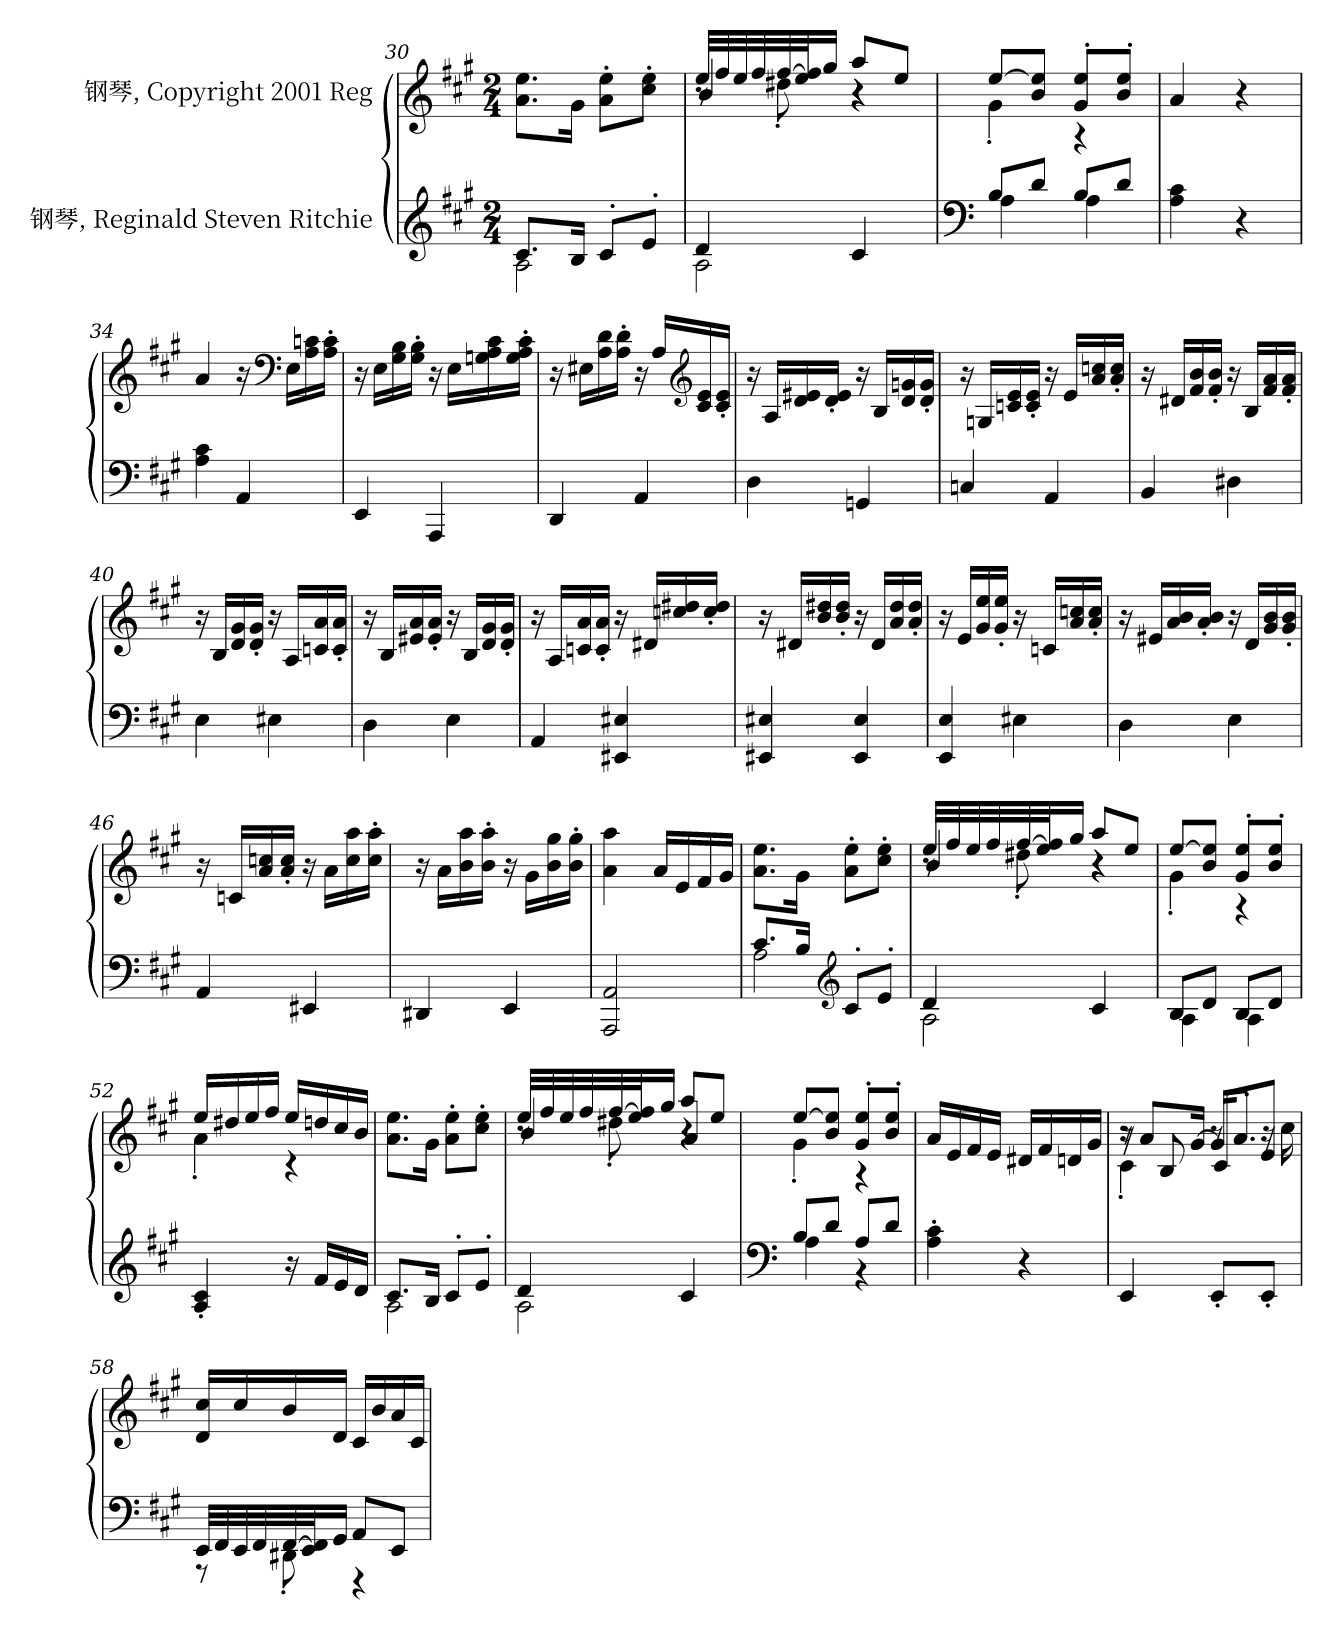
**kern	**kern
*part2	*part1
*staff2	*staff1
*I"钢琴, Reginald Steven Ritchie	*I"钢琴, Copyright 2001 Reg
*clefG2	*clefG2
*k[f#c#g#]	*k[f#c#g#]
*M2/4	*M2/4
=30	=30
*^	*
8.c#/L	2A\	8.a\ 8.ee\L
16B/Jk	.	16g#\Jk
8c#'/L	.	8a\' 8ee\'L
8e'/J	.	8cc#\' 8ee\'J
=31	=31	=31
*	*	*^
*	*	*	*^
4d/	2A\	32ee/LLL	8r	4b/
.	.	32ff#/	.	.
.	.	32ee/	.	.
.	.	32ff#/	.	.
.	.	[32ff#/	8dd#X'\	.
.	.	32ee/ 32ff#/]J	.	.
.	.	16gg#/JJ	.	.
4c#/	.	8aa/L	4r	4r
.	.	8ee/J	.	.
*	*	*v	*v	*v
=32	=32	=32
*clefF4	*	*
*	*	*^
8B/L	4A\	[8ee/L	4g#'\
8d/J	.	8b/ 8ee/]J	.
8B/L	4A\	8g#/' 8ee/'L	4r
8d/J	.	8b/' 8ee/'J	.
*v	*v	*	*
*	*v	*v
=33	=33
4A\ 4c#\	4a/
4r	4r
!!LO:LB:g=z
=34	=34
4A\ 4c#\	4a/
4AA/	16r
*	*clefF4
.	16E\LL
.	16A\ 16cn\
.	16A\' 16c\'JJ
=35	=35
4EE/	16r
.	16E\LL
.	16G#\ 16B\
.	16G#\' 16B\'JJ
4AAA/	16r
.	16E\LL
.	16Gn\ 16A\ 16c#\
.	16G\' 16A\' 16c#\'JJ
=36	=36
4DD/	16r
.	16E#X\LL
.	16A\ 16d\
.	16A\' 16d\'JJ
4AA/	16r
.	16A/LL
*	*clefG2
.	16c#/ 16e/
.	16c#/' 16e/'JJ
=37	=37
4D\	16r
.	16A/LL
.	16d/ 16e#X/
.	16d/' 16e#/'JJ
4GGn/	16r
.	16B/LL
.	16d/ 16gn/
.	16d/' 16g/'JJ
!!LO:LB:g=z
=38	=38
4Cn/	16r
.	16Gn/LL
.	16cn/ 16e/
.	16c/' 16e/'JJ
4AA/	16r
.	16e/LL
.	16a/ 16ccn/
.	16a/' 16cc/'JJ
=39	=39
4BB/	16r
.	16d#X/LL
.	16f#/ 16b/
.	16f#/' 16b/'JJ
4D#X\	16r
.	16B/LL
.	16f#/ 16a/
.	16f#/' 16a/'JJ
=40	=40
4E\	16r
.	16B/LL
.	16d/ 16g#/
.	16d/' 16g#/'JJ
4E#X\	16r
.	16A/LL
.	16cn/ 16a/
.	16c/' 16a/'JJ
=41	=41
4D\	16r
.	16B/LL
.	16e#X/ 16a/
.	16e#/' 16a/'JJ
4E\	16r
.	16B/LL
.	16d/ 16g#/
.	16d/' 16g#/'JJ
!!LO:LB:g=z
=42	=42
4AA/	16r
.	16A/LL
.	16cn/ 16a/
.	16c/' 16a/'JJ
4EE#X/ 4E#X/	16r
.	16d#X/LL
.	16ccn/ 16dd#X/
.	16cc/' 16dd#/'JJ
=43	=43
4EE#X/ 4E#X/	16r
.	16d#X/LL
.	16b/ 16dd#X/
.	16b/' 16dd#/'JJ
4EE#/ 4E#/	16r
.	16d#/LL
.	16a/ 16dd#/
.	16a/' 16dd#/'JJ
=44	=44
4EE/ 4E/	16r
.	16e/LL
.	16g#/ 16ee/
.	16g#/' 16ee/'JJ
4E#X\	16r
.	16cn/LL
.	16a/ 16ccn/
.	16a/' 16cc/'JJ
!!LO:LB:g=z
=45	=45
4D\	16r
.	16e#X/LL
.	16a/ 16b/
.	16a/' 16b/'JJ
4E\	16r
.	16d/LL
.	16g#/ 16b/
.	16g#/' 16b/'JJ
=46	=46
4AA/	16r
.	16cn/LL
.	16a/ 16ccn/
.	16a/' 16cc/'JJ
4EE#X/	16r
.	16a\LL
.	16cc\ 16aa\
.	16cc\' 16aa\'JJ
=47	=47
4DD#X/	16r
.	16a\LL
.	16b\ 16aa\
.	16b\' 16aa\'JJ
4EE/	16r
.	16g#\LL
.	16b\ 16gg#\
.	16b\' 16gg#\'JJ
=48	=48
2AAA/ 2AA/	4a\ 4aa\
.	16a/LL
.	16e/
.	16f#/
.	16g#/JJ
=49	=49
*^	*
8.c#/L	2A\	8.a\ 8.ee\L
16B/Jk	.	16g#\Jk
*clefG2	*	*
8c#'/L	.	8a\' 8ee\'L
8e'/J	.	8cc#\' 8ee\'J
!!LO:PB:g=z
=50	=50	=50
*	*	*^
*	*	*	*^
4d/	2A\	32ee/LLL	8r	4b/
.	.	32ff#/	.	.
.	.	32ee/	.	.
.	.	32ff#/	.	.
.	.	[32ff#/	8dd#X'\	.
.	.	32ee/ 32ff#/]J	.	.
.	.	16gg#/JJ	.	.
4c#/	.	8aa/L	4r	4r
.	.	8ee/J	.	.
*	*	*	*v	*v
=51	=51	=51	=51
8B/L	4A\	[8ee/L	4g#'\
8d/J	.	8b/ 8ee/]J	.
8B/L	4A\	8g#/' 8ee/'L	4r
8d/J	.	8b/' 8ee/'J	.
*v	*v	*	*
=52	=52	=52
4A/' 4c#/'	16ee/LL	4a'\
.	16dd#X/	.
.	16ee/	.
.	16ff#/JJ	.
16r	16ee/LL	4r
16f#/LL	16ddn/	.
16e/	16cc#/	.
16d/JJ	16b/JJ	.
*	*v	*v
=53	=53
*^	*
8.c#/L	2A\	8.a\ 8.ee\L
16B/Jk	.	16g#\Jk
8c#'/L	.	8a\' 8ee\'L
8e'/J	.	8cc#\' 8ee\'J
!!LO:LB:g=z
=54	=54	=54
*	*	*^
*	*	*	*^
4d/	2A\	32ee/LLL	8r	4b/
.	.	32ff#/	.	.
.	.	32ee/	.	.
.	.	32ff#/	.	.
.	.	[32ff#/	8dd#X'\	.
.	.	32ee/ 32ff#/]J	.	.
.	.	16gg#/JJ	.	.
4c#/	.	8aa/L	4r	4a/
.	.	8ee/J	.	.
*	*	*v	*v	*v
=55	=55	=55
*clefF4	*	*
*	*	*^
8B/L	4A\	[8ee/L	4g#'\
8d/J	.	8b/ 8ee/]J	.
8A/L	4r	8g#/' 8ee/'L	4r
8d/J	.	8b/' 8ee/'J	.
*v	*v	*	*
*	*v	*v
=56	=56
4A\' 4c#\'	16a/LL
.	16e/
.	16f#/
.	16e/JJ
4r	16d#X/LL
.	16f#/
.	16dn/
.	16g#/JJ
=57	=57
*	*^
*	*	*^
4EE/	16r	4c#'\	8r
.	8a/L	.	.
.	.	.	8B/
.	[16g#/Jk	.	.
8EE'/L	16g#/KL]	8r	8c#/L
.	8.a'/J	.	.
8EE'/J	.	16r	8e/J
.	.	16cc#\	.
*	*v	*v	*v
!!LO:LB:g=z
=58	=58
*^	*
32EE/LLL	8r	16d/ 16cc#/LL
32FF#/	.	.
32EE/	.	16cc#/
32FF#/	.	.
[32FF#/	8DD#X'\	16b/
32EE/ 32FF#/]J	.	.
16GG#/JJ	.	16d/JJ
8AA/L	4r	16c#/LL
.	.	16b/
8EE/J	.	16a/
.	.	16c#/JJ
*v	*v	*
=	=
*-	*-
